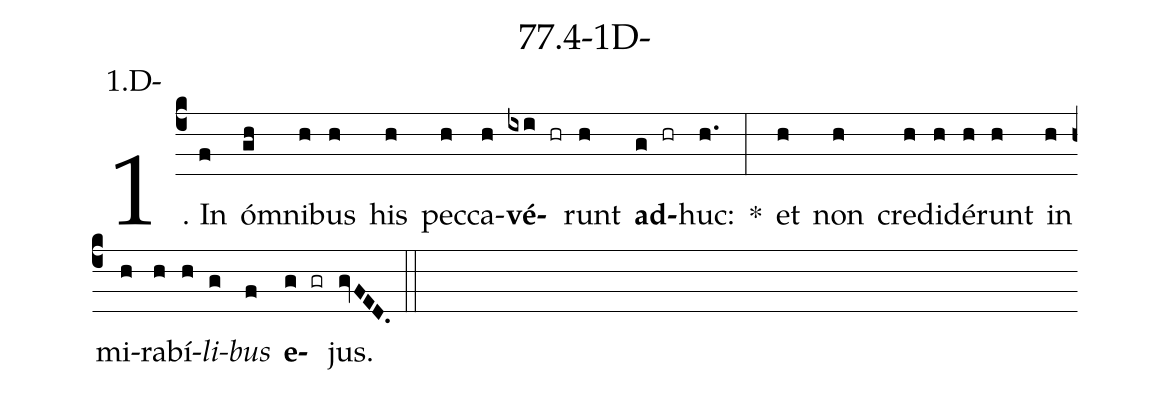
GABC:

name: 77.4-1D-;
annotation: 1.D-;
%%
(c4)1. In(f) óm(gh)ni(h)bus(h) his(h) pec(h)ca(h)<b>vé</b>(ixi hr)runt(h) <b>ad</b>(g hr)huc:(h.) *(:) et(h) non(h) cre(h)di(h)dé(h)runt(h) in(h) mi(h)ra(h)bí(h)<i>li</i>(g)<i>bus</i>(f) <b>e</b>(g gr)jus.(gvFED.) (::)


%E(h) u(h) o(g) u(f) a(g) e.(gvFED.) (::)
